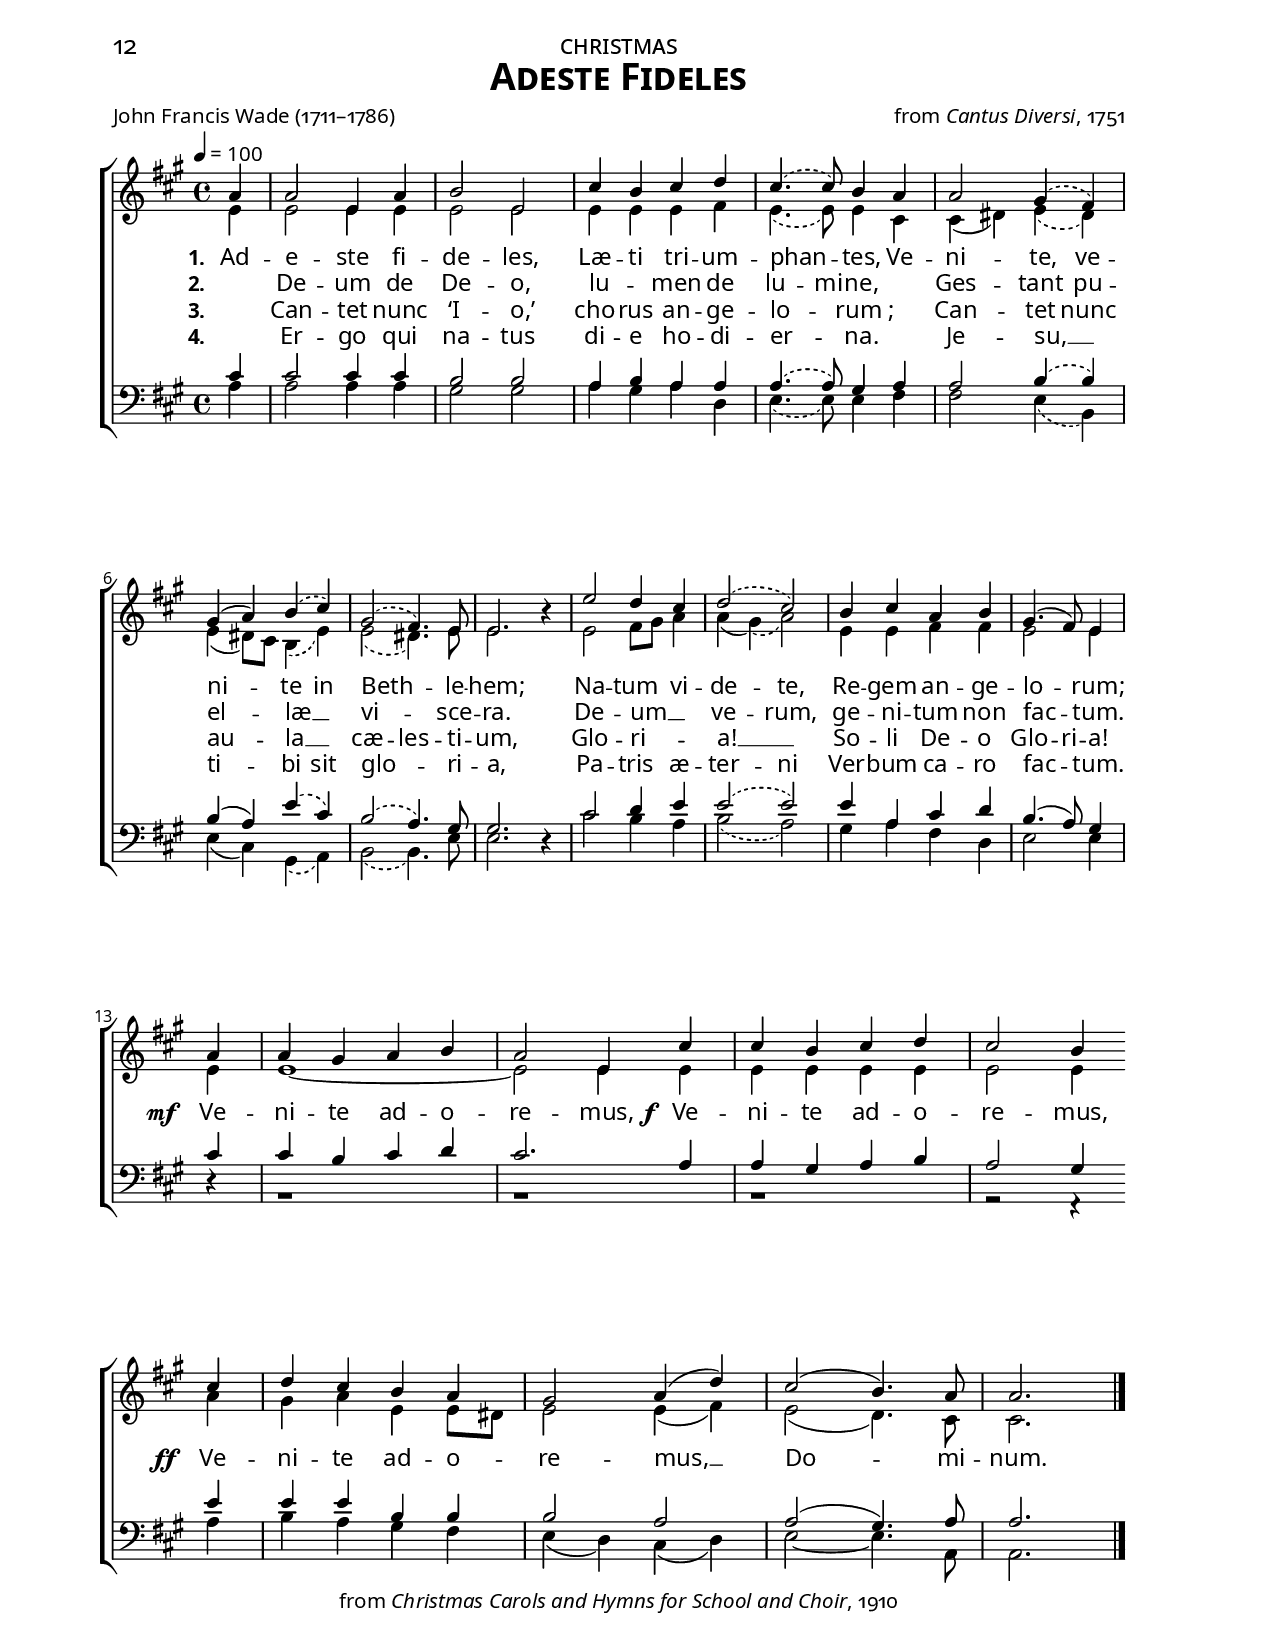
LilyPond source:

\version "2.14.2"
\include "util.ly"
\header {
  title = \markup{\override #'(font-name . "Garamond Premier Pro Semibold"){ \abs-fontsize #18 \smallCapsOldStyle"Adeste Fideles"}}
  poet = \markup\oldStyleNum"John Francis Wade (1711–1786)"
  composer = \markup\concat{"from " \italic"Cantus Diversi" \oldStyleNum", 1751"}
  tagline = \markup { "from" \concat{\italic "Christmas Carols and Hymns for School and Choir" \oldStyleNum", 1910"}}
}
\paper {
  paper-height = 11\in
  paper-width = 8.5\in
  indent = 0\in
  %system-system-spacing = #'((basic-distance . 10) (padding . 0))
  %system-system-spacing =
  %  #'((basic-distance . 0)
  %     (minimum-distance . 0)
  %     (padding . -10)
  %     (stretchability . 100))
  ragged-last-bottom = ##f
  ragged-bottom = ##f
  two-sided = ##t
  inner-margin = 1\in
  outer-margin = 0.75\in
  top-margin = 0.26\in
  bottom-margin = 0.25\in
  first-page-number = #012
  print-first-page-number = ##t
  headerLine = \markup{\override #'(font-name . "Garamond Premier Pro") \smallCapsOldStyle"christmas"}
  oddHeaderMarkup = \markup\fill-line{
     \override #'(font-name . "Garamond Premier Pro")\abs-fontsize #12.5
     \combine 
        \fill-line{"" \on-the-fly #print-page-number-check-first
        \oldStylePageNum""
        }
        \fill-line{\headerLine}
  }
  evenHeaderMarkup = \markup {
     \override #'(font-name . "Garamond Premier Pro")\abs-fontsize #12.5
     \combine
        \on-the-fly #print-page-number-check-first
        \oldStylePageNum""
        \fill-line{\headerLine}
  }
}
#(set-global-staff-size 18) \paper{ #(define fonts (make-pango-font-tree "Garamond Premier Pro" "Garamond Premier Pro" "Garamond Premier Pro" (/ 18 20))) }
global = {
  \key a \major
  \time 4/4
  \autoBeamOff
  \override DynamicLineSpanner #'staff-padding = #0.0
  \override DynamicLineSpanner #'Y-extent = #'(-0.5 . 1.5)
}

sopMusic = \relative c'' {
  \tempo 4 = 100
  \partial 4 a4 |
  a2 e4 a |
  b2 e, |
  cis'4 b cis d |
  \slurDashed cis4.( cis8) b4 a |
  a2 gis4( fis) | \break
  
  \slurSolid
  gis( a) \slurDashed b( cis) |
  gis2( fis4.) e8 |
  e2. b'4\rest |
  e2 d4 cis |
  \slurDashed d2( cis) |
  b4 cis a b |
  \slurSolid \partial 4*3 gis4.( fis8) e4 | \break
  
  \partial 4 a4 |
  a gis a b |
  a2 e4 cis'4 |
  cis b cis d |
  cis2 b4 \bar""\break cis |
  
  d cis b a |
  gis2 a4( d) |
  cis2( b4.) a8) |
  \partial 4*3 a2. \bar "|."
}
sopWords = \lyricmode {
  
}

altoMusic = \relative c' {
  \partial 4 e4 |
  e2 e4 e |
  e2 e |
  e4 e e fis |
  \slurDashed e4.( e8) e4 cis |
  \slurSolid cis( dis) \slurDashed e( dis) |
  
  \slurSolid e( dis8[) cis] \slurDashed b4( e) |
  e2( dis4.) e8 |
  e2. s4 |
  e2 fis8[ gis] a4 |
  \slurSolid a( \slurDashed gis)( a2) |
  e4 e fis fis |
  \slurSolid \partial 4*3 e2 e4 |
  
  e4 |
  e1~ |
  e2 e4 e |
  e e e e |
  e2 e4 a |
  
  gis a e e8[ dis] |
  e2 e4( fis) |
  e2( d4.) cis8 |
  \partial 4*3 cis2. \bar "|."
}
altoWords = {
  \dropLyricsV
  \lyricmode {
    \set stanza = #"1. "
  \set ignoreMelismata = ##t
    Ad -- e -- ste fi -- de -- les, Læ -- ti tri -- um -- phan -- _ tes,
    Ve -- ni -- te, ve -- ni -- _ te in Beth -- _ le -- hem; Na -- tum vi -- de -- te,
    Re -- gem an -- ge -- lo -- _ rum;
  \unset ignoreMelismata
  }
  \set stanza = \markup\dynamic"mf  "
  \lyricmode {
    Ve -- ni -- te ad -- o -- re -- mus,
  }
  \set stanza = \markup\dynamic" f "
  \lyricmode {
    Ve -- ni -- te ad -- o -- re -- mus,
  }
  \set stanza = \markup\dynamic"ff  "
  \lyricmode {
    \raiseLyrics
    Ve -- ni -- te ad -- o -- re -- mus, __ Do -- mi -- num.
  }
}
altoWordsII = \lyricmode {
  \dropLyricsV
  \set stanza = #"2. "
  \set ignoreMelismata = ##t
  _ De -- um de De -- o, lu -- _ men de lu -- mi -- ne, ""
  Ges -- tant pu -- el -- _ læ __ _ vi -- _ sce -- ra.
  De -- um __ _ ve -- rum, ge -- ni -- tum non fac -- _ tum.
}
altoWordsIII = \lyricmode {
  \dropLyricsV
  \set stanza = #"3. "
  \set ignoreMelismata = ##t
  _ Can -- tet nunc ‘I -- o,’ cho -- rus an -- ge -- lo -- _ rum_; ""
  Can -- tet nunc au -- _ la __ _ cæ -- les -- ti -- um,
  Glo -- ri -- _ a! __ _ So -- li De -- o Glo -- ri -- a!
}
altoWordsIV = \lyricmode {
  \dropLyricsV
  \set stanza = #"4. "
  \set ignoreMelismata = ##t
  _ Er -- go qui na -- tus di -- e ho -- di -- er -- _ na. ""
  Je -- su, __ _ ti -- _ bi sit glo -- _ ri -- a,
  Pa -- tris æ -- ter -- ni Ver -- bum ca -- ro fac -- _ tum.
}

tenorMusic = \relative c' {
  \partial 4 cis4 |
  cis2 cis4 cis |
  b2 b |
  a4 b a a |
  \slurDashed a4.( a8) gis4 a |
  a2 b4( b) |
  
  \slurSolid b( a) \slurDashed e'( cis) |
  b2( a4.) gis8 |
  gis2. d4\rest |
  cis'2 d4 e |
  \slurDashed e2( e2) |
  e4 a, cis d |
  \slurSolid \partial 4*3 b4.( a8) gis4 |
  
  \partial 4 cis4 |
  cis b cis d |
  cis2. a4 |
  a gis a b |
  a2 gis4 e' |
  
  e e b b |
  b2 a |
  a( gis4.) a8 |
  \partial 4*3 a2. \bar "|."
}
tenorWords = \lyricmode {

}

bassMusic = \relative c' {
  \partial 4 a4 |
  a2 a4 a |
  gis2 gis |
  a4 gis a d, |
  \slurDashed e4.( e8) e4 fis |
  fis2 e4( b) |
  
  \slurSolid e( cis) \slurDashed gis( a) |
  b2( b4.) e8 |
  e2. s4 |
  cis'2 b4 a |
  b2( a2) |
  gis4 a fis d |
  \partial 4*3 e2 e4 |
  
  \slurSolid \partial 4 d\rest |
  g,1\rest |
  g1\rest |
  g1\rest |
  g2\rest f4\rest a'4 |
  
  b a gis fis |
  e( d) cis( d) |
  e2~e4. a,8 |
  \partial 4*3 a2. \bar "|."
}
bassWords = \lyricmode {

}

\score {
  <<
   \new ChoirStaff <<
%    \new Lyrics = sopranos \with { \override VerticalAxisGroup #'nonstaff-relatedstaff-spacing = #'((basic-distance . 1)) }
    \new Staff = women <<
      \new Voice = "sopranos" { \voiceOne << \global \sopMusic >> }
      \new Voice = "altos" { \voiceTwo << \global \altoMusic >> }
    >>
    \new Lyrics \with { alignAboveContext = #"women" \override VerticalAxisGroup #'nonstaff-relatedstaff-spacing = #'((basic-distance . 1))} \lyricsto "sopranos" \sopWords
    \new Lyrics = "altosIV"  \with { alignBelowContext = #"women" } \lyricsto "sopranos" \altoWordsIV
    \new Lyrics = "altosIII"  \with { alignBelowContext = #"women" } \lyricsto "sopranos" \altoWordsIII
    \new Lyrics = "altosII"  \with { alignBelowContext = #"women" } \lyricsto "sopranos" \altoWordsII
    \new Lyrics = "altos"  \with { alignBelowContext = #"women" } \lyricsto "sopranos" \altoWords
   \new Staff = men <<
      \clef bass
      \new Voice = "tenors" { \voiceOne << \global \tenorMusic >> }
      \new Voice = "basses" { \voiceTwo << \global \bassMusic >> }
    >>
    \new Lyrics \with { alignAboveContext = #"men" \override VerticalAxisGroup #'nonstaff-relatedstaff-spacing = #'((basic-distance . 1)) } \lyricsto "tenors" \tenorWords
    \new Lyrics \with { alignBelowContext = #"men" \override VerticalAxisGroup #'nonstaff-relatedstaff-spacing = #'((basic-distance . 1)) } \lyricsto "basses" \bassWords
  >>
%    \new PianoStaff << \new Staff { \new Voice { \pianoRH } } \new Staff { \clef "bass" \pianoLH } >>
  >>
  \layout {
  \context {
    \Lyrics
    \override LyricText #'font-size = #1.3
  }
    \context {
      \Score
      %\override SpacingSpanner #'base-shortest-duration = #(ly:make-moment 1 8)
      %\override SpacingSpanner #'common-shortest-duration = #(ly:make-moment 1 4)
    }
    \context {
      % Remove all empty staves
      % \Staff \RemoveEmptyStaves \override VerticalAxisGroup #'remove-first = ##t
    }
    \context {
      \Lyrics
      \override LyricText #'X-offset = #center-on-word
    }
  }
}

